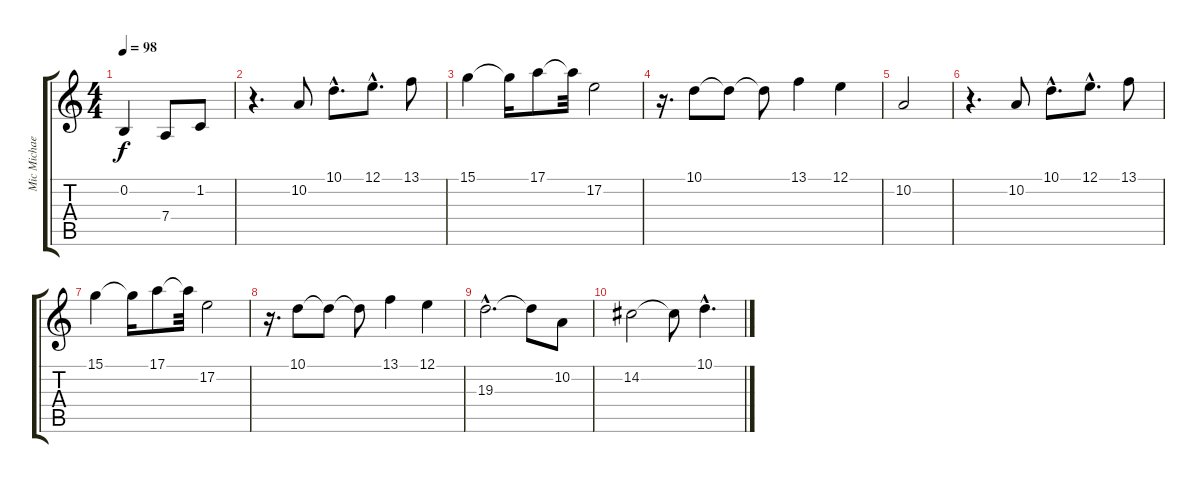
\track ("Mic Michaeli" "Mic Michae") {instrument stringensemble1}
\staff {score tabs}
\tuning (E4 B3 G3 D3 A2 E2) {hide}
\ts (4 4)
\tempo 98
\clef g2
\ks c
0.2{t}.4{dy f} 7.4.8 1.2.8 |
r.4{d} 10.2.8 10.1{hac}.8{d} 12.1{hac}.8{d} 13.1.8 |
15.1.4 15.1{t}.16 17.1.8 17.1{t}.32 17.2.2 |
r.16{d} 10.1.8 10.1{t}.8 10.1{t}.8 13.1.4 12.1.4 |
10.2.2 |
r.4{d} 10.2.8 10.1{hac}.8{d} 12.1{hac}.8{d} 13.1.8 |
15.1.4 15.1{t}.16 17.1.8 17.1{t}.32 17.2.2 |
r.16{d} 10.1.8 10.1{t}.8 10.1{t}.8 13.1.4 12.1.4 |
19.3{hac}.2{d} 19.3{t}.8 10.2.8 |
14.2.2 14.2{t}.8 10.1{hac}.4{d}
